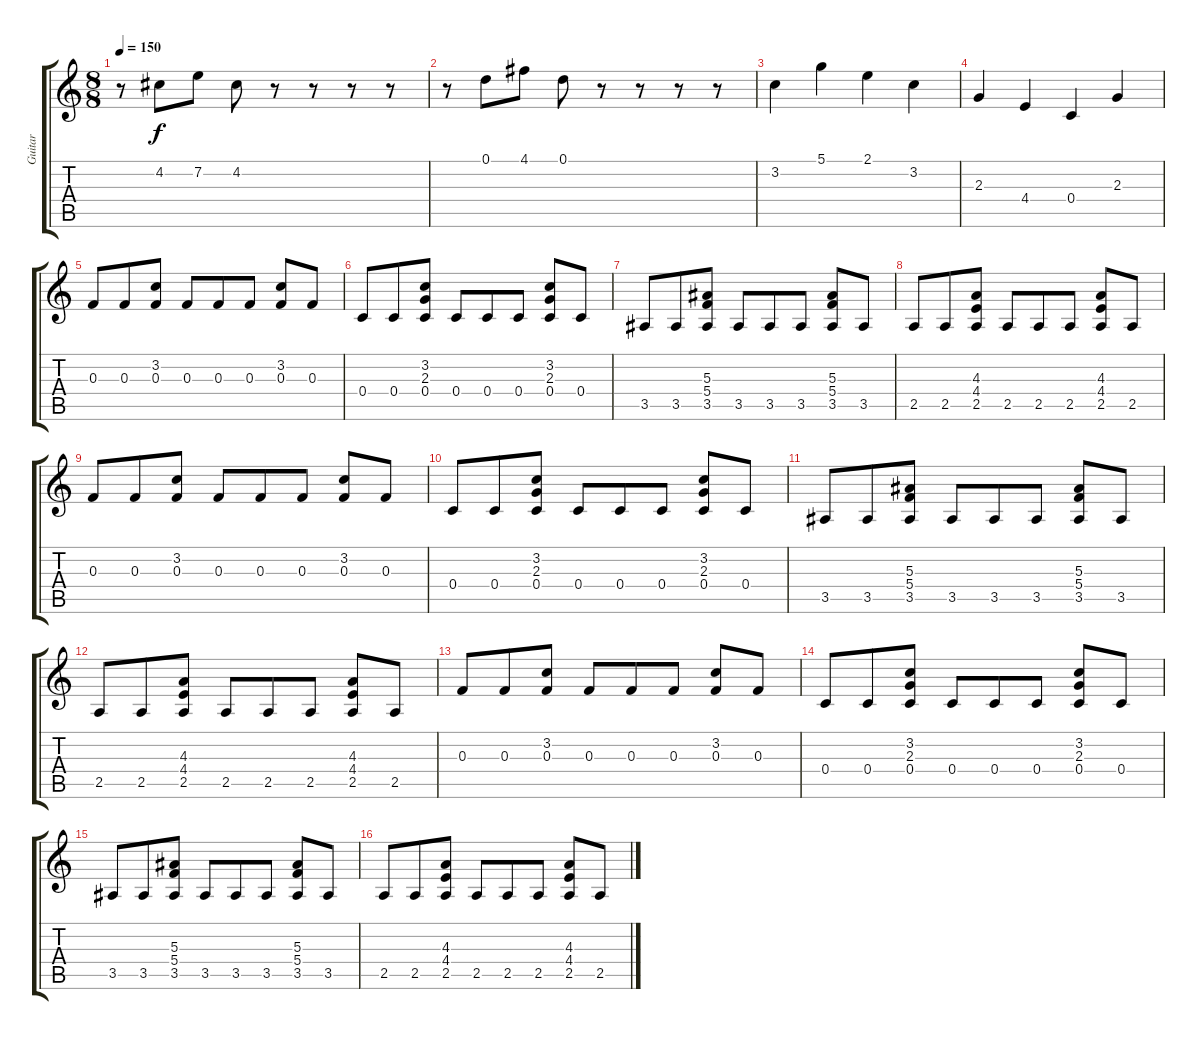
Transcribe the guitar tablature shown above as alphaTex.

\track ("Guitar" "Guitar") {instrument overdrivenguitar}
\staff {score tabs}
\tuning (D4 A3 F3 C3 G2 D2) {hide}
\ts (8 8)
\tempo 150
\clef g2
\ks c
r.8{dy f} 4.2.8 7.2.8 4.2.8 r.8 r.8 r.8 r.8 |
r.8 0.1.8 4.1.8 0.1.8 r.8 r.8 r.8 r.8 |
3.2.4 5.1.4 2.1.4 3.2.4 |
2.3.4 4.4.4 0.4.4 2.3.4 |
0.3.8 0.3.8 (3.2 0.3).8 0.3.8 0.3.8 0.3.8 (3.2 0.3).8 0.3.8 |
0.4.8 0.4.8 (3.2 2.3 0.4).8 0.4.8 0.4.8 0.4.8 (3.2 2.3 0.4).8 0.4.8 |
3.5.8 3.5.8 (5.3 5.4 3.5).8 3.5.8 3.5.8 3.5.8 (5.3 5.4 3.5).8 3.5.8 |
2.5.8 2.5.8 (4.3 4.4 2.5).8 2.5.8 2.5.8 2.5.8 (4.3 4.4 2.5).8 2.5.8 |
0.3.8 0.3.8 (3.2 0.3).8 0.3.8 0.3.8 0.3.8 (3.2 0.3).8 0.3.8 |
0.4.8 0.4.8 (3.2 2.3 0.4).8 0.4.8 0.4.8 0.4.8 (3.2 2.3 0.4).8 0.4.8 |
3.5.8 3.5.8 (5.3 5.4 3.5).8 3.5.8 3.5.8 3.5.8 (5.3 5.4 3.5).8 3.5.8 |
2.5.8 2.5.8 (4.3 4.4 2.5).8 2.5.8 2.5.8 2.5.8 (4.3 4.4 2.5).8 2.5.8 |
0.3.8 0.3.8 (3.2 0.3).8 0.3.8 0.3.8 0.3.8 (3.2 0.3).8 0.3.8 |
0.4.8 0.4.8 (3.2 2.3 0.4).8 0.4.8 0.4.8 0.4.8 (3.2 2.3 0.4).8 0.4.8 |
3.5.8 3.5.8 (5.3 5.4 3.5).8 3.5.8 3.5.8 3.5.8 (5.3 5.4 3.5).8 3.5.8 |
2.5.8 2.5.8 (4.3 4.4 2.5).8 2.5.8 2.5.8 2.5.8 (4.3 4.4 2.5).8 2.5.8
